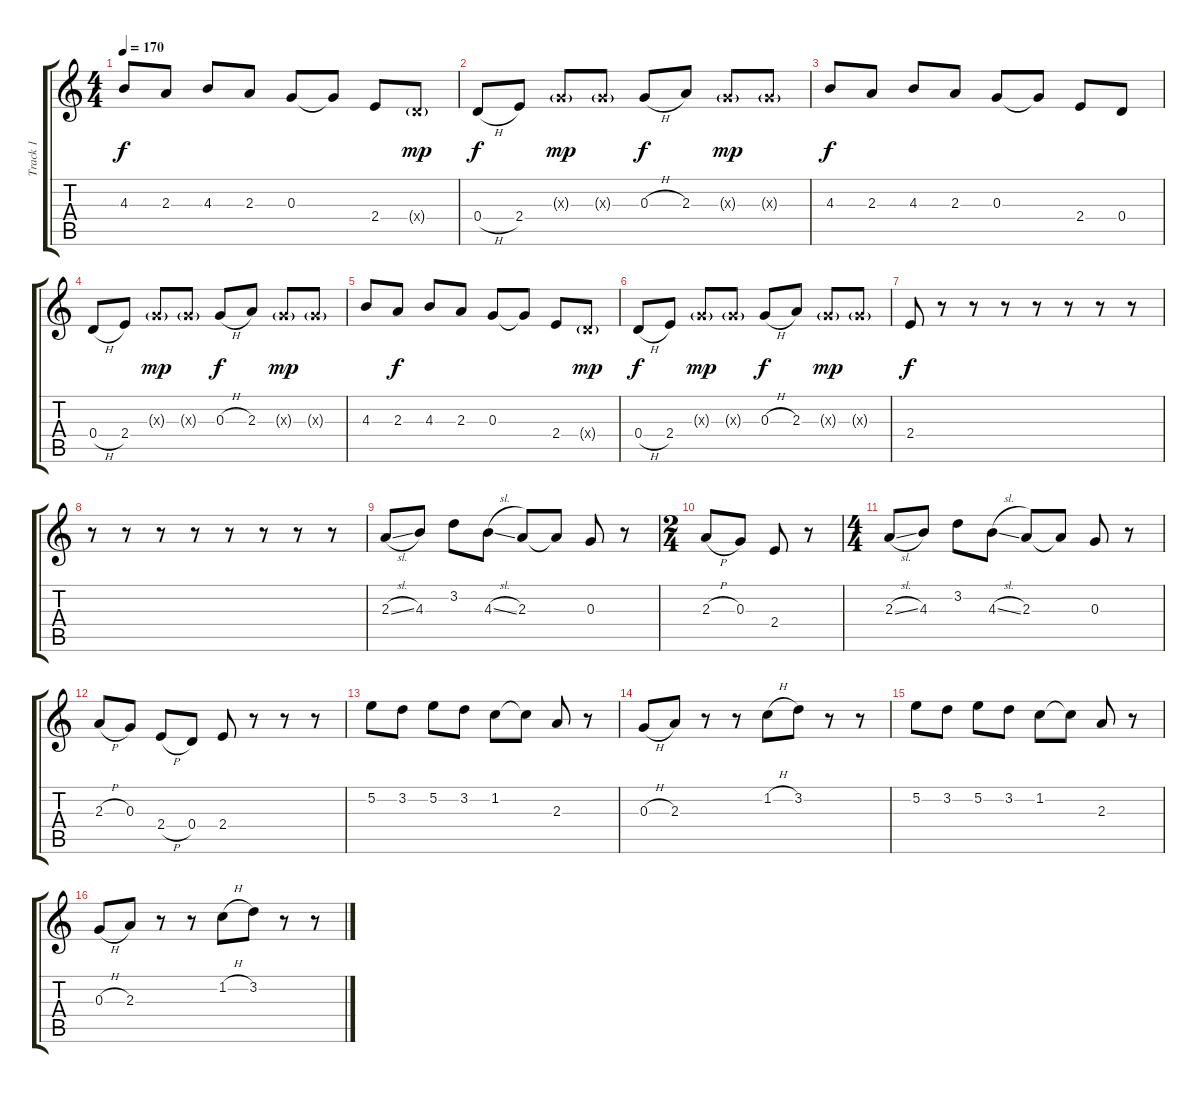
\track ("Track 1" "Track 1") {mute instrument overdrivenguitar}
\staff {score tabs}
\tuning (E4 B3 G3 D3 A2 E2) {hide}
\ts (4 4)
\tempo 170
\clef g2
\ks c
4.3.8{dy f} 2.3.8 4.3.8 2.3.8 0.3.8 0.3{t}.8 2.4.8 0.4{g x}.8{dy mp} |
0.4{h}.8{dy f} 2.4.8 0.3{g x}.8{dy mp} 0.3{g x}.8 0.3{h}.8{dy f} 2.3.8 0.3{g x}.8{dy mp} 0.3{g x}.8 |
4.3.8{dy f} 2.3.8 4.3.8 2.3.8 0.3.8 0.3{t}.8 2.4.8 0.4.8 |
0.4{h}.8 2.4.8 0.3{g x}.8{dy mp} 0.3{g x}.8 0.3{h}.8{dy f} 2.3.8 0.3{g x}.8{dy mp} 0.3{g x}.8 |
4.3.8 2.3.8{dy f} 4.3.8 2.3.8 0.3.8 0.3{t}.8 2.4.8 0.4{g x}.8{dy mp} |
0.4{h}.8{dy f} 2.4.8 0.3{g x}.8{dy mp} 0.3{g x}.8 0.3{h}.8{dy f} 2.3.8 0.3{g x}.8{dy mp} 0.3{g x}.8 |
2.4.8{dy f} r.8 r.8 r.8 r.8 r.8 r.8 r.8 |
r.8 r.8 r.8 r.8 r.8 r.8 r.8 r.8 |
2.3{sl}.8 4.3.8 3.2.8 4.3{sl}.8 2.3.8 2.3{t}.8 0.3.8 r.8 |
\ts (2 4)
2.3{h}.8 0.3.8 2.4.8 r.8 |
\ts (4 4)
2.3{sl}.8 4.3.8 3.2.8 4.3{sl}.8 2.3.8 2.3{t}.8 0.3.8 r.8 |
2.3{h}.8 0.3.8 2.4{h}.8 0.4.8 2.4.8 r.8 r.8 r.8 |
5.2.8 3.2.8 5.2.8 3.2.8 1.2.8 1.2{t}.8 2.3.8 r.8 |
0.3{h}.8 2.3.8 r.8 r.8 1.2{h}.8 3.2.8 r.8 r.8 |
5.2.8 3.2.8 5.2.8 3.2.8 1.2.8 1.2{t}.8 2.3.8 r.8 |
0.3{h}.8 2.3.8 r.8 r.8 1.2{h}.8 3.2.8 r.8 r.8
